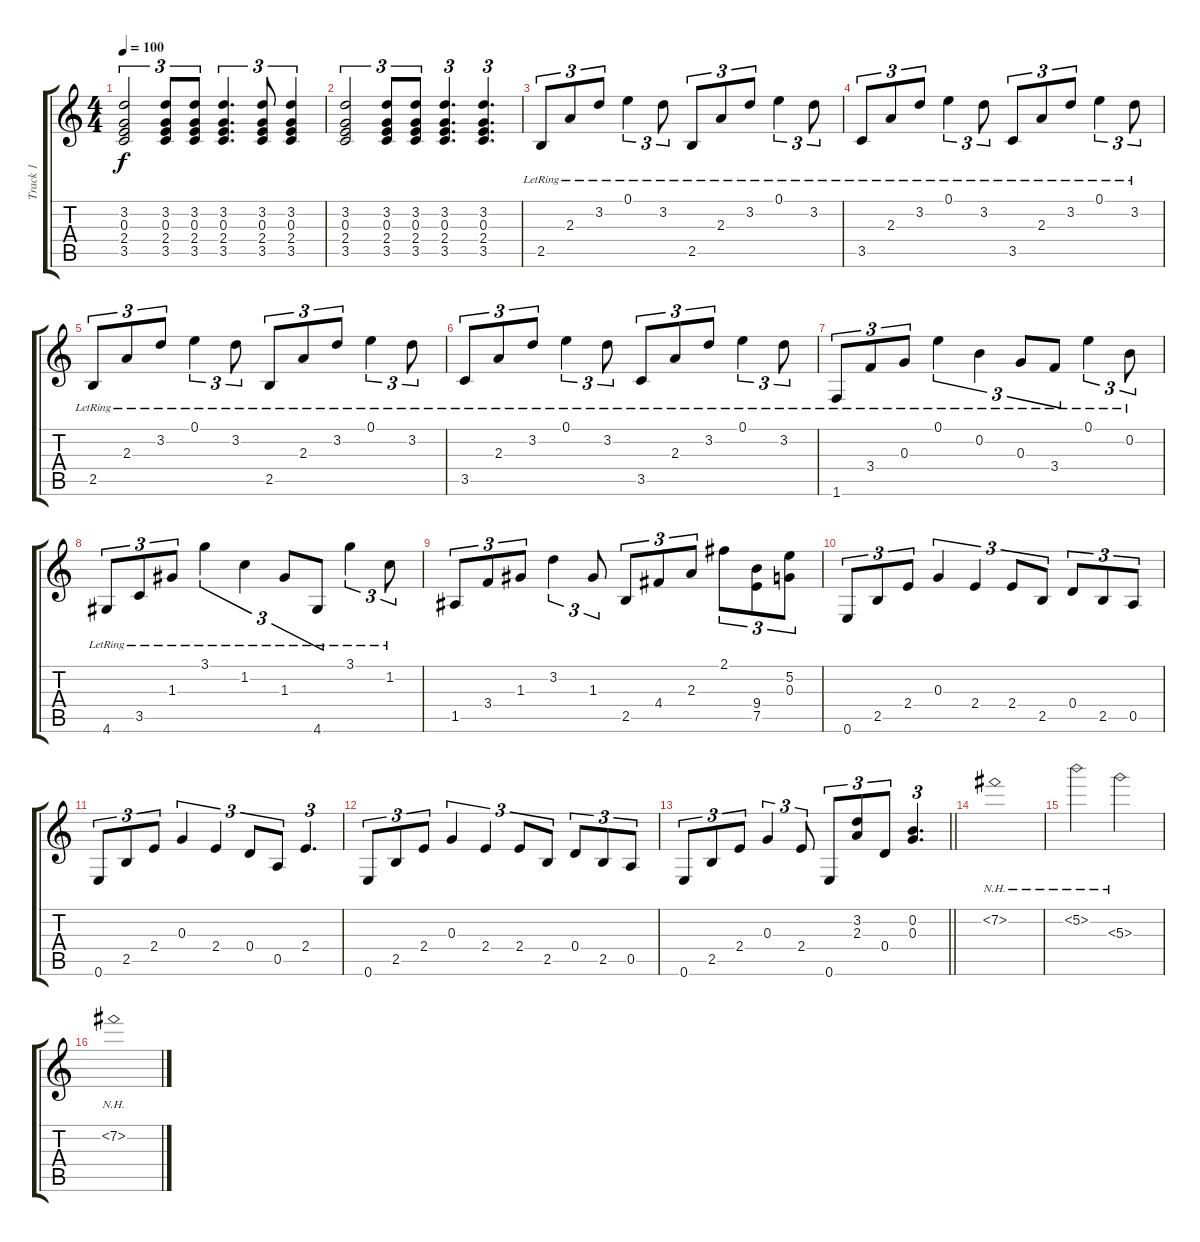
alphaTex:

\track ("Track 1" "Track 1") {instrument acousticguitarsteel}
\staff {score tabs}
\tuning (E4 B3 G3 D3 A2 E2) {hide}
\ts (4 4)
\tempo 100
\clef g2
\ks c
(3.2 0.3 2.4 3.5).2{tu (3 2) dy f} (3.2 0.3 2.4 3.5).8{tu (3 2)} (3.2 0.3 2.4 3.5).8{tu (3 2)} (3.2 0.3 2.4 3.5).4{d tu (3 2)} (3.2 0.3 2.4 3.5).8{tu (3 2)} (3.2 0.3 2.4 3.5).4{tu (3 2)} |
(3.2 0.3 2.4 3.5).2{tu (3 2)} (3.2 0.3 2.4 3.5).8{tu (3 2)} (3.2 0.3 2.4 3.5).8{tu (3 2)} (3.2 0.3 2.4 3.5).4{d tu (3 2)} (3.2 0.3 2.4 3.5).4{d tu (3 2)} |
2.5{lr}.8{tu (3 2)} 2.3{lr}.8{tu (3 2)} 3.2{lr}.8{tu (3 2)} 0.1{lr}.4{tu (3 2)} 3.2{lr}.8{tu (3 2)} 2.5{lr}.8{tu (3 2)} 2.3{lr}.8{tu (3 2)} 3.2{lr}.8{tu (3 2)} 0.1{lr}.4{tu (3 2)} 3.2{lr}.8{tu (3 2)} |
3.5{lr}.8{tu (3 2)} 2.3{lr}.8{tu (3 2)} 3.2{lr}.8{tu (3 2)} 0.1{lr}.4{tu (3 2)} 3.2{lr}.8{tu (3 2)} 3.5{lr}.8{tu (3 2)} 2.3{lr}.8{tu (3 2)} 3.2{lr}.8{tu (3 2)} 0.1{lr}.4{tu (3 2)} 3.2{lr}.8{tu (3 2)} |
2.5{lr}.8{tu (3 2)} 2.3{lr}.8{tu (3 2)} 3.2{lr}.8{tu (3 2)} 0.1{lr}.4{tu (3 2)} 3.2{lr}.8{tu (3 2)} 2.5{lr}.8{tu (3 2)} 2.3{lr}.8{tu (3 2)} 3.2{lr}.8{tu (3 2)} 0.1{lr}.4{tu (3 2)} 3.2{lr}.8{tu (3 2)} |
3.5{lr}.8{tu (3 2)} 2.3{lr}.8{tu (3 2)} 3.2{lr}.8{tu (3 2)} 0.1{lr}.4{tu (3 2)} 3.2{lr}.8{tu (3 2)} 3.5{lr}.8{tu (3 2)} 2.3{lr}.8{tu (3 2)} 3.2{lr}.8{tu (3 2)} 0.1{lr}.4{tu (3 2)} 3.2{lr}.8{tu (3 2)} |
1.6{lr}.8{tu (3 2)} 3.4{lr}.8{tu (3 2)} 0.3{lr}.8{tu (3 2)} 0.1{lr}.4{tu (3 2)} 0.2{lr}.4{tu (3 2)} 0.3{lr}.8{tu (3 2)} 3.4{lr}.8{tu (3 2)} 0.1{lr}.4{tu (3 2)} 0.2{lr}.8{tu (3 2)} |
4.6{lr}.8{tu (3 2)} 3.5{lr}.8{tu (3 2)} 1.3{lr}.8{tu (3 2)} 3.1{lr}.4{tu (3 2)} 1.2{lr}.4{tu (3 2)} 1.3{lr}.8{tu (3 2)} 4.6{lr}.8{tu (3 2)} 3.1{lr}.4{tu (3 2)} 1.2{lr}.8{tu (3 2)} |
1.5.8{tu (3 2)} 3.4.8{tu (3 2)} 1.3.8{tu (3 2)} 3.2.4{tu (3 2)} 1.3.8{tu (3 2)} 2.5.8{tu (3 2)} 4.4.8{tu (3 2)} 2.3.8{tu (3 2)} 2.1.8{tu (3 2)} (9.4 7.5).8{tu (3 2)} (5.2 0.3).8{tu (3 2)} |
0.6.8{tu (3 2)} 2.5.8{tu (3 2)} 2.4.8{tu (3 2)} 0.3.4{tu (3 2)} 2.4.4{tu (3 2)} 2.4.8{tu (3 2)} 2.5.8{tu (3 2)} 0.4.8{tu (3 2)} 2.5.8{tu (3 2)} 0.5.8{tu (3 2)} |
0.6.8{tu (3 2)} 2.5.8{tu (3 2)} 2.4.8{tu (3 2)} 0.3.4{tu (3 2)} 2.4.4{tu (3 2)} 0.4.8{tu (3 2)} 0.5.8{tu (3 2)} 2.4.4{d tu (3 2)} |
0.6.8{tu (3 2)} 2.5.8{tu (3 2)} 2.4.8{tu (3 2)} 0.3.4{tu (3 2)} 2.4.4{tu (3 2)} 2.4.8{tu (3 2)} 2.5.8{tu (3 2)} 0.4.8{tu (3 2)} 2.5.8{tu (3 2)} 0.5.8{tu (3 2)} |
\barLineRight lightlight
0.6.8{tu (3 2)} 2.5.8{tu (3 2)} 2.4.8{tu (3 2)} 0.3.4{tu (3 2)} 2.4.8{tu (3 2)} 0.6.8{tu (3 2)} (3.2 2.3).8{tu (3 2)} 0.4.8{tu (3 2)} (0.2 0.3).4{d tu (3 2)} |
7.2{nh}.1{instrument overdrivenguitar} |
5.2{nh}.2 5.3{nh}.2 |
7.2{nh}.1
